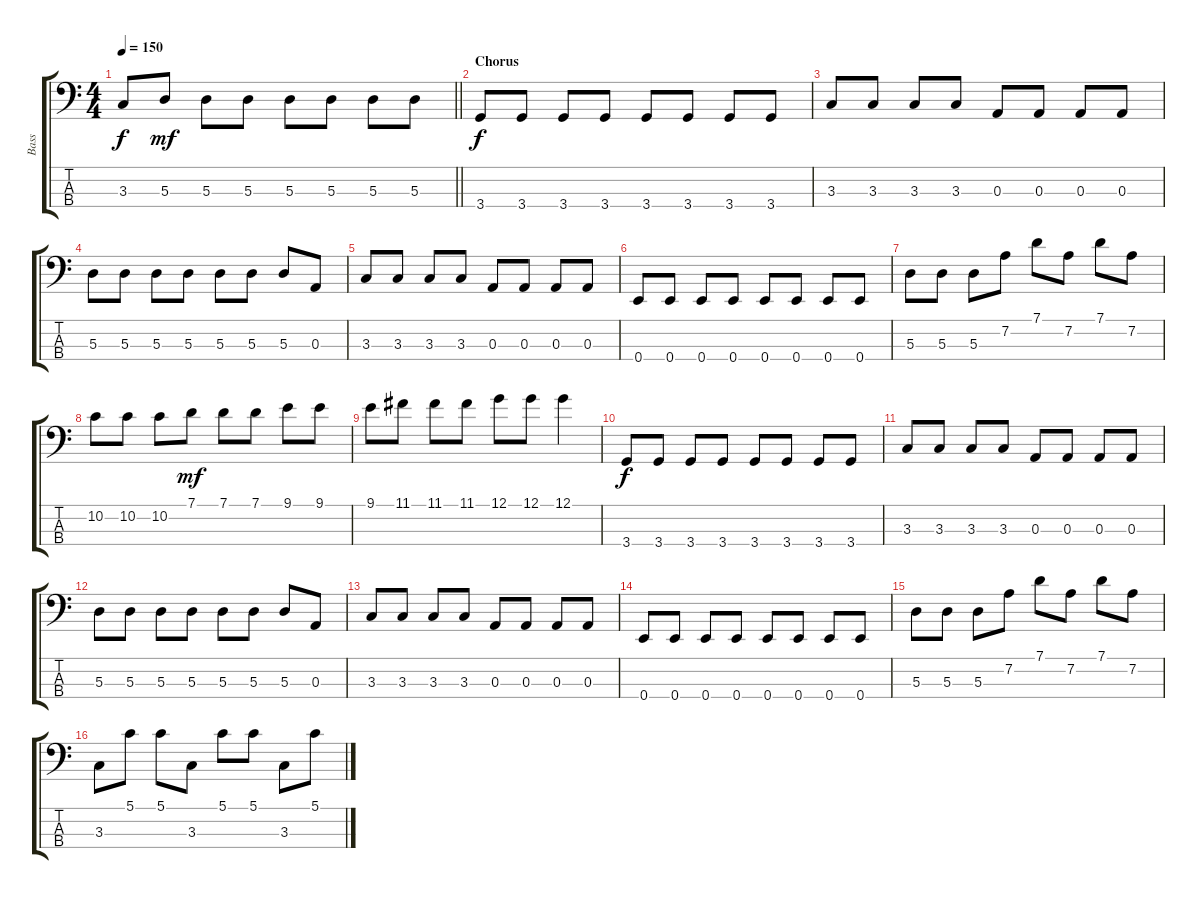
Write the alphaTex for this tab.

\track ("Bass" "Bass") {instrument electricbassfinger}
\staff {score tabs}
\tuning (G2 D2 A1 E1) {hide}
\ts (4 4)
\tempo 150
\clef f4
\barLineRight lightlight
\ks c
3.3{t}.8{dy f} 5.3.8{dy mf} 5.3.8 5.3.8 5.3.8 5.3.8 5.3.8 5.3.8 |
\section ("" "Chorus")
3.4.8{dy f} 3.4.8 3.4.8 3.4.8 3.4.8 3.4.8 3.4.8 3.4.8 |
3.3.8 3.3.8 3.3.8 3.3.8 0.3.8 0.3.8 0.3.8 0.3.8 |
5.3.8 5.3.8 5.3.8 5.3.8 5.3.8 5.3.8 5.3.8 0.3.8 |
3.3.8 3.3.8 3.3.8 3.3.8 0.3.8 0.3.8 0.3.8 0.3.8 |
0.4.8 0.4.8 0.4.8 0.4.8 0.4.8 0.4.8 0.4.8 0.4.8 |
5.3.8 5.3.8 5.3.8 7.2.8 7.1.8 7.2.8 7.1.8 7.2.8 |
10.2.8 10.2.8 10.2.8 7.1.8{dy mf} 7.1.8 7.1.8 9.1.8 9.1.8 |
9.1.8 11.1.8 11.1.8 11.1.8 12.1.8 12.1.8 12.1.4 |
3.4.8{dy f} 3.4.8 3.4.8 3.4.8 3.4.8 3.4.8 3.4.8 3.4.8 |
3.3.8 3.3.8 3.3.8 3.3.8 0.3.8 0.3.8 0.3.8 0.3.8 |
5.3.8 5.3.8 5.3.8 5.3.8 5.3.8 5.3.8 5.3.8 0.3.8 |
3.3.8 3.3.8 3.3.8 3.3.8 0.3.8 0.3.8 0.3.8 0.3.8 |
0.4.8 0.4.8 0.4.8 0.4.8 0.4.8 0.4.8 0.4.8 0.4.8 |
5.3.8 5.3.8 5.3.8 7.2.8 7.1.8 7.2.8 7.1.8 7.2.8 |
3.3.8 5.1.8 5.1.8 3.3.8 5.1.8 5.1.8 3.3.8 5.1.8
